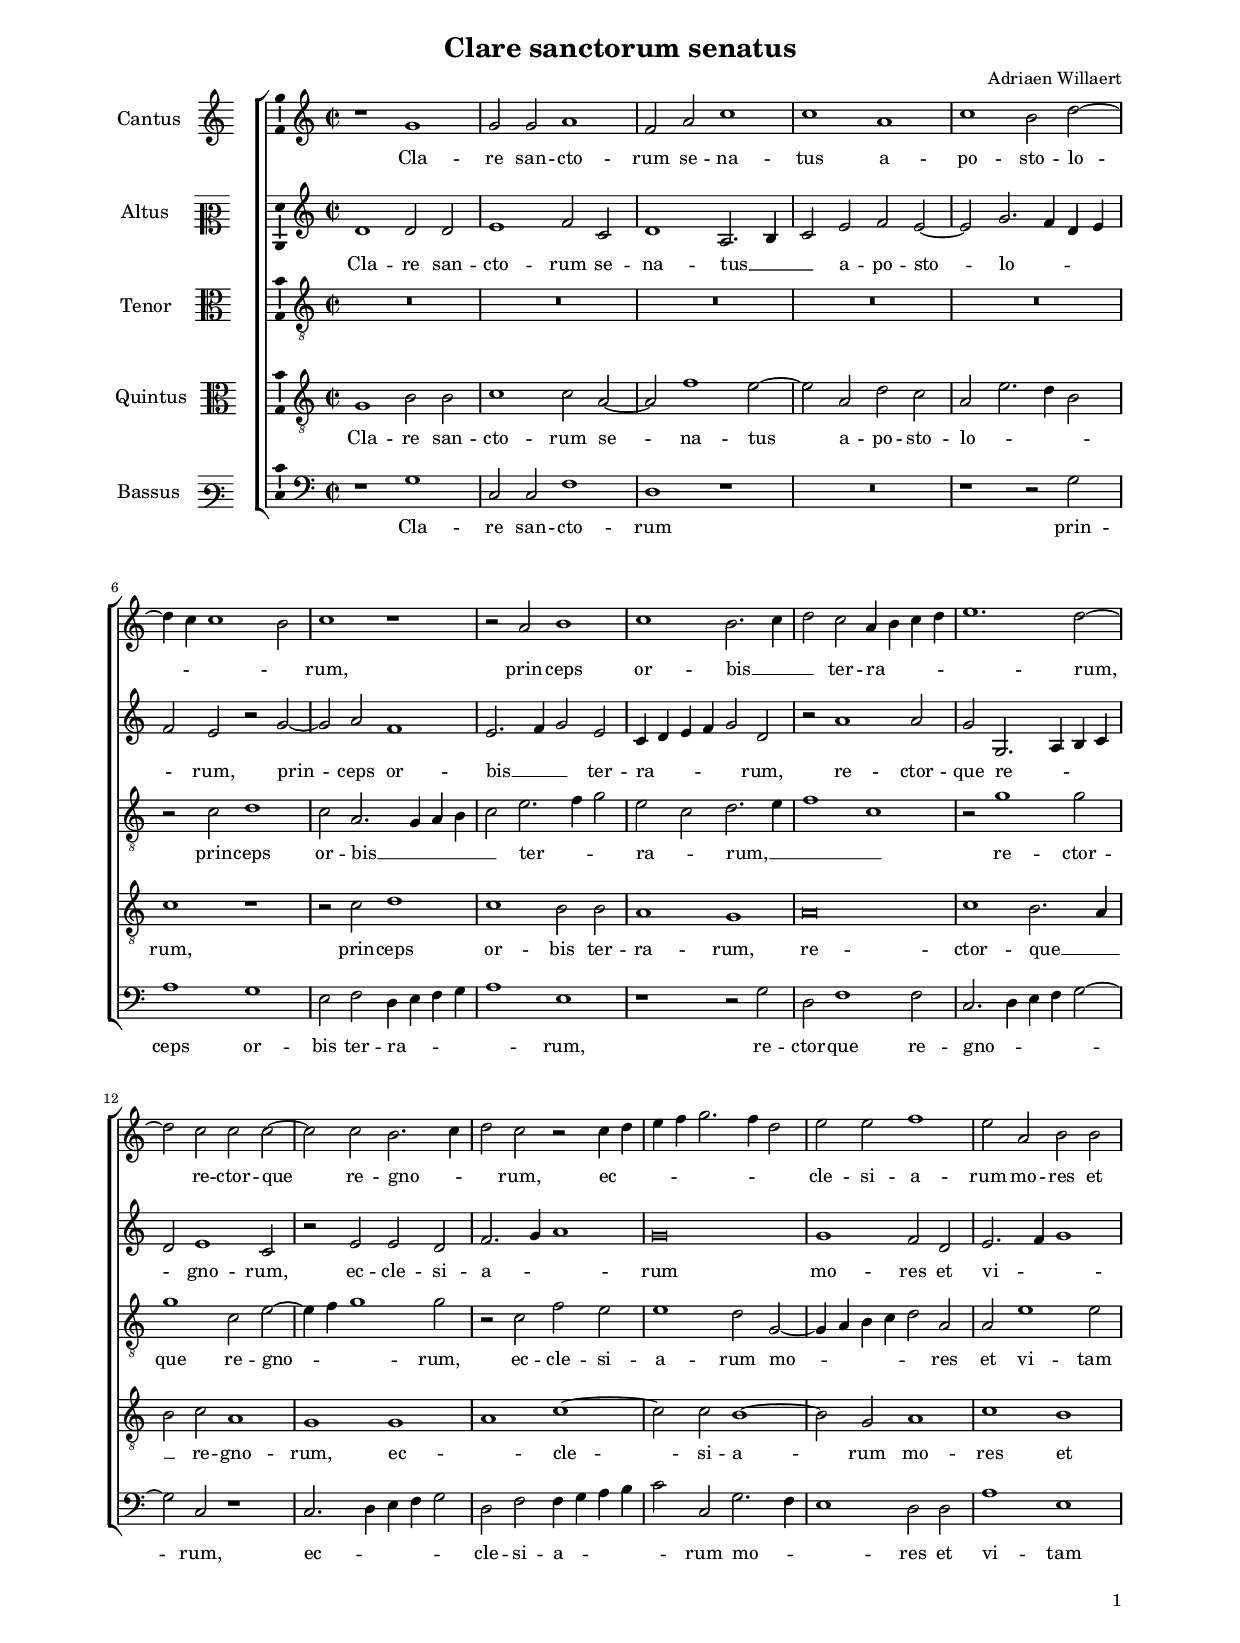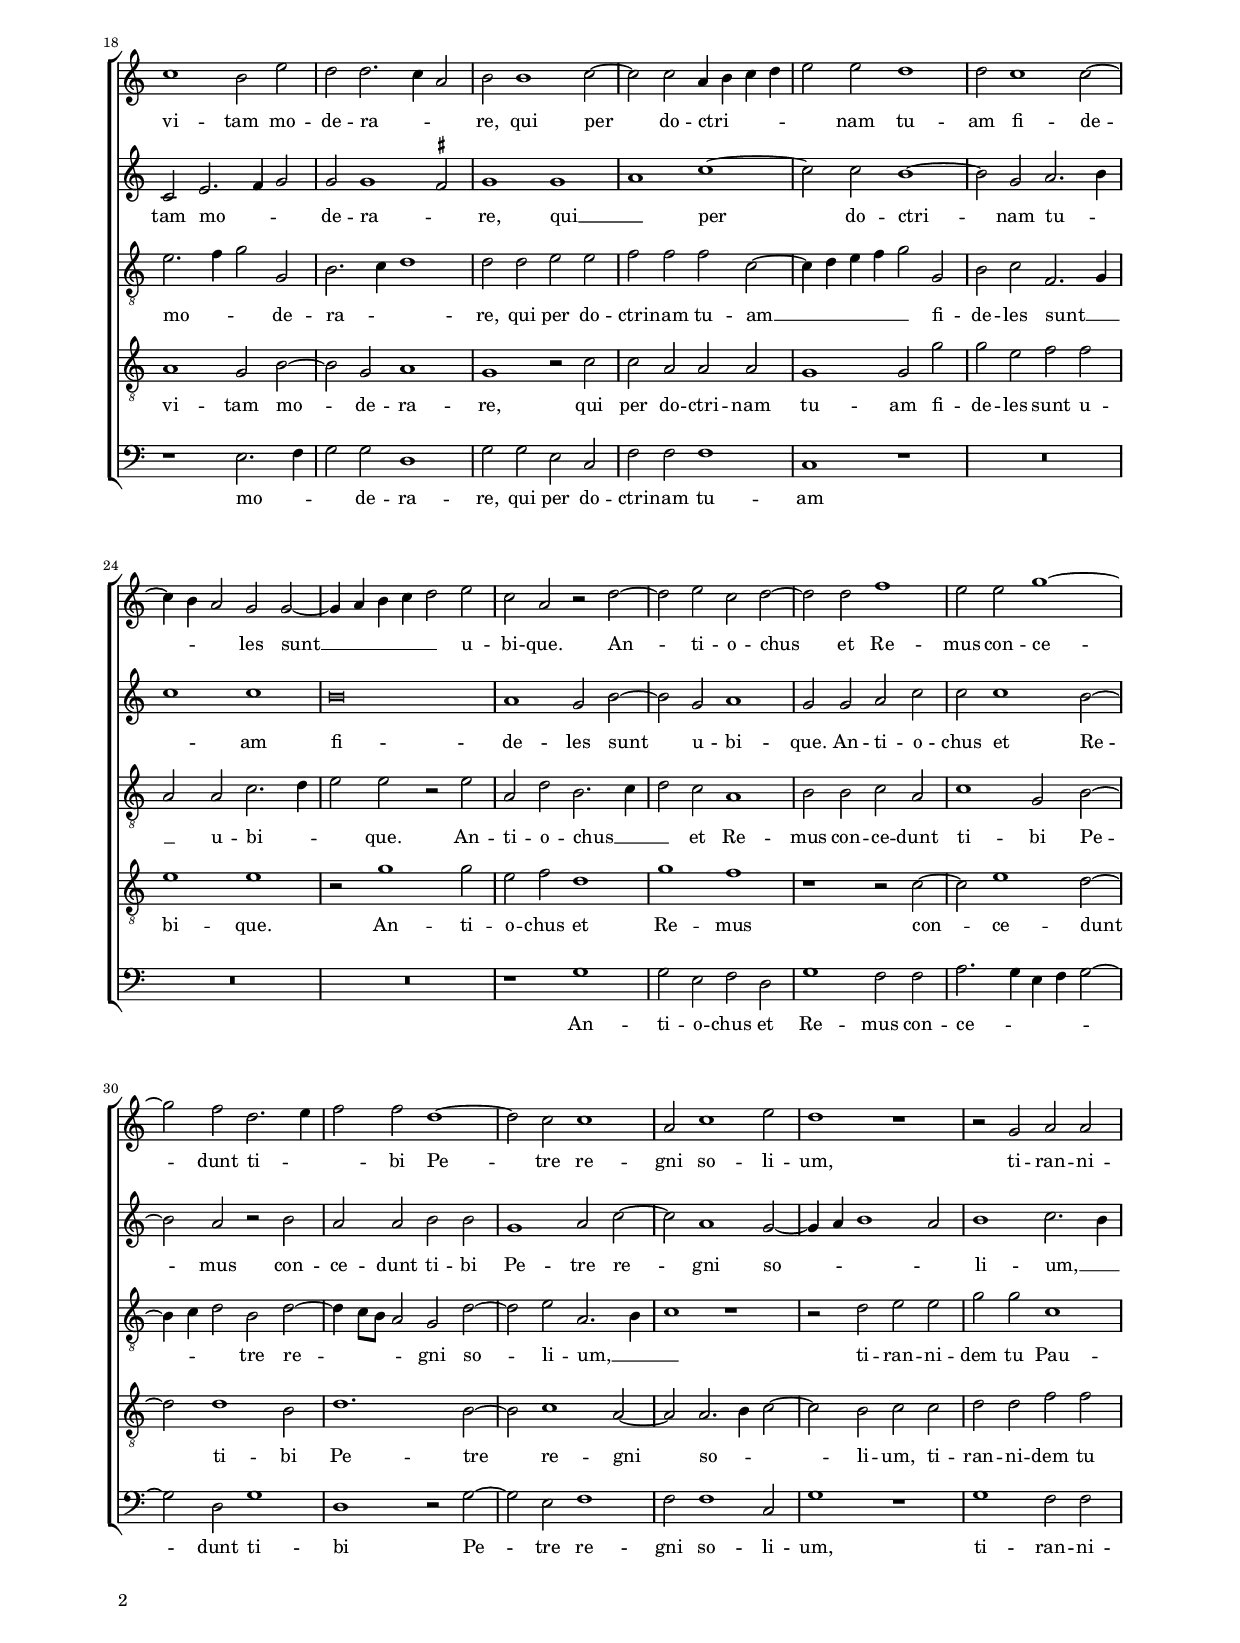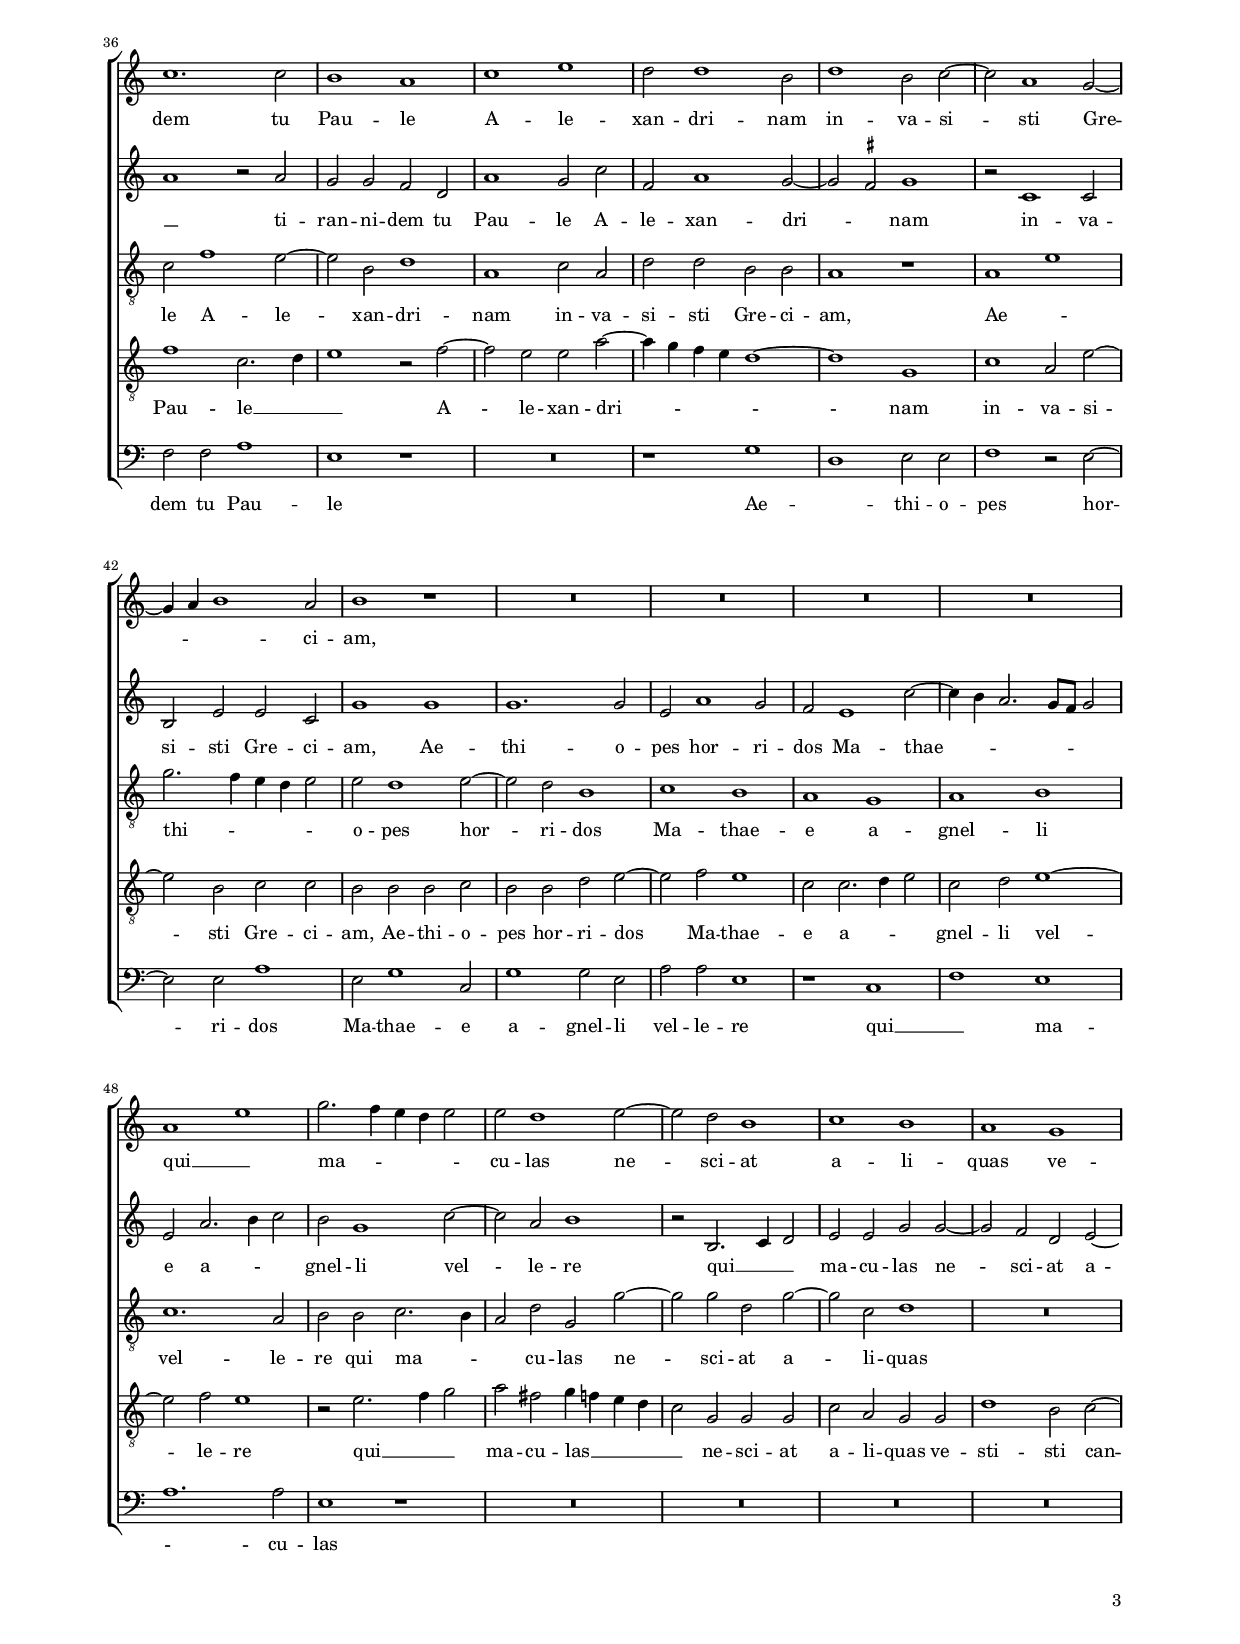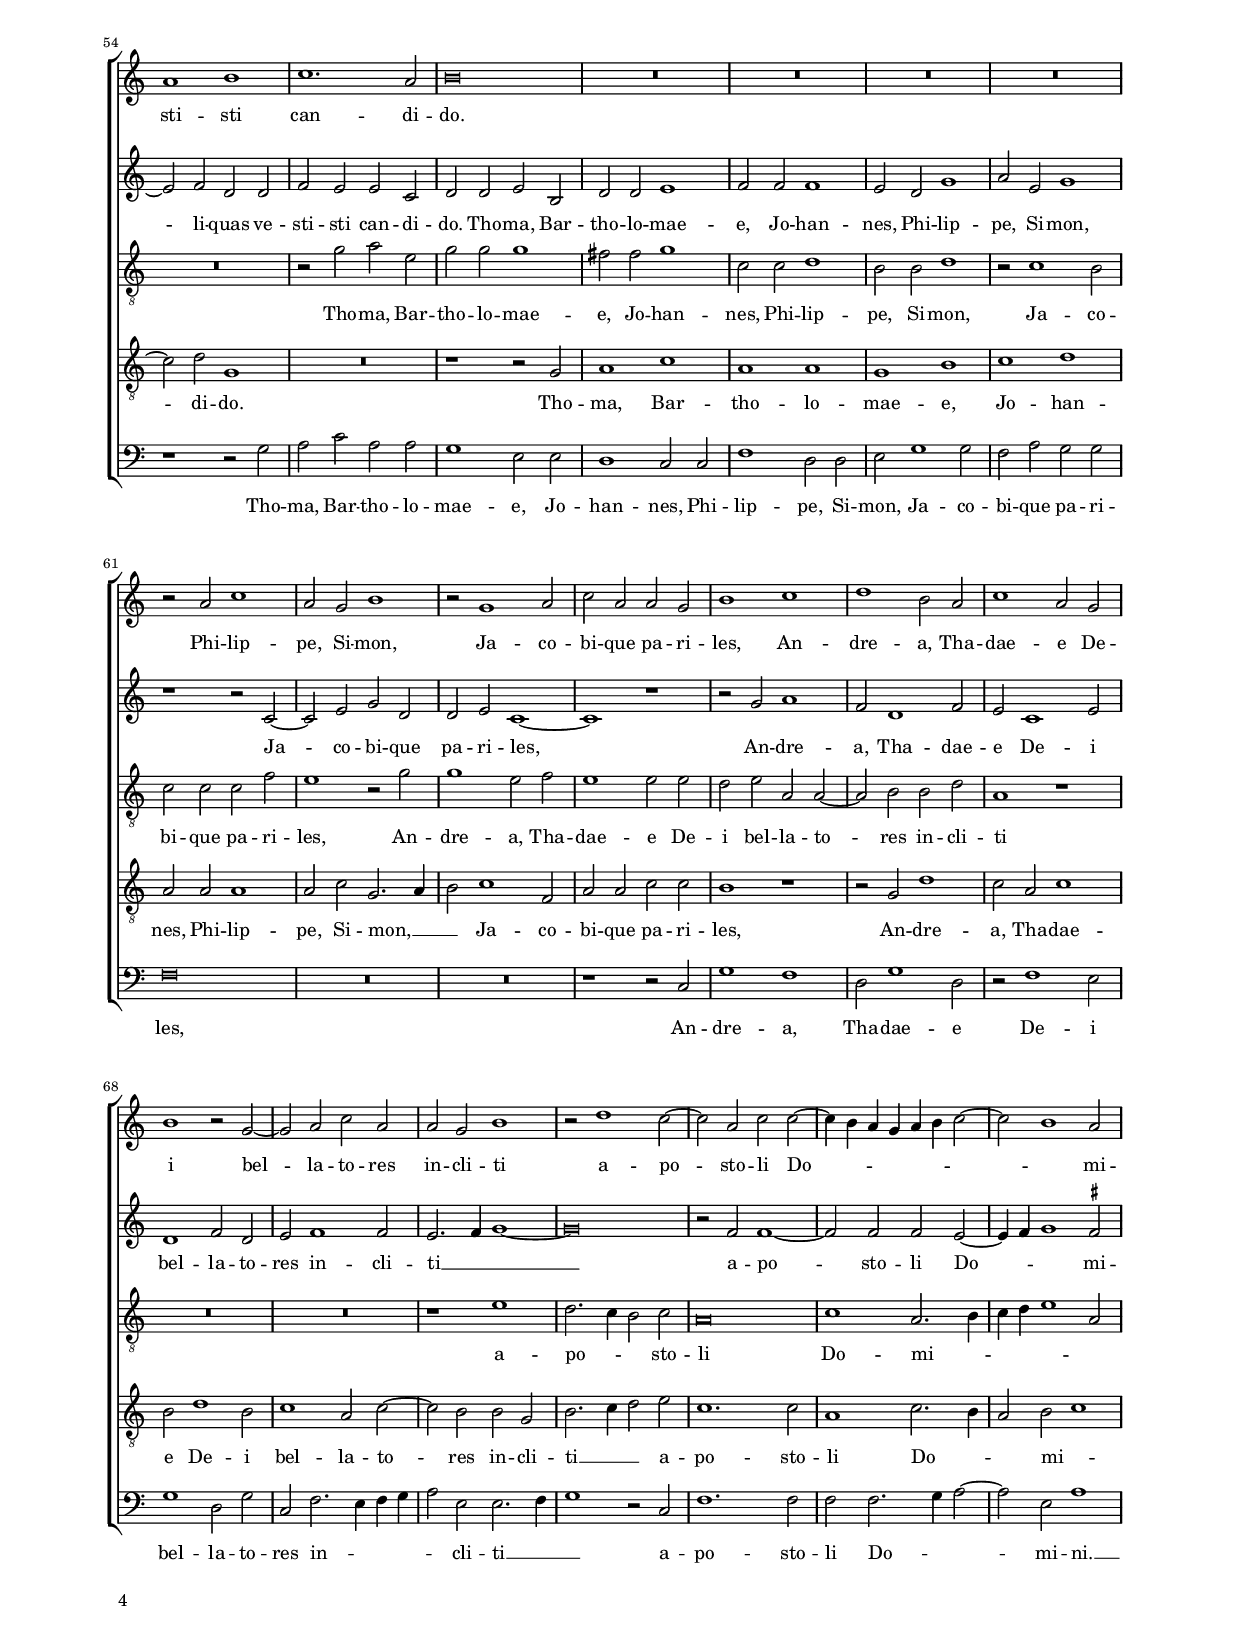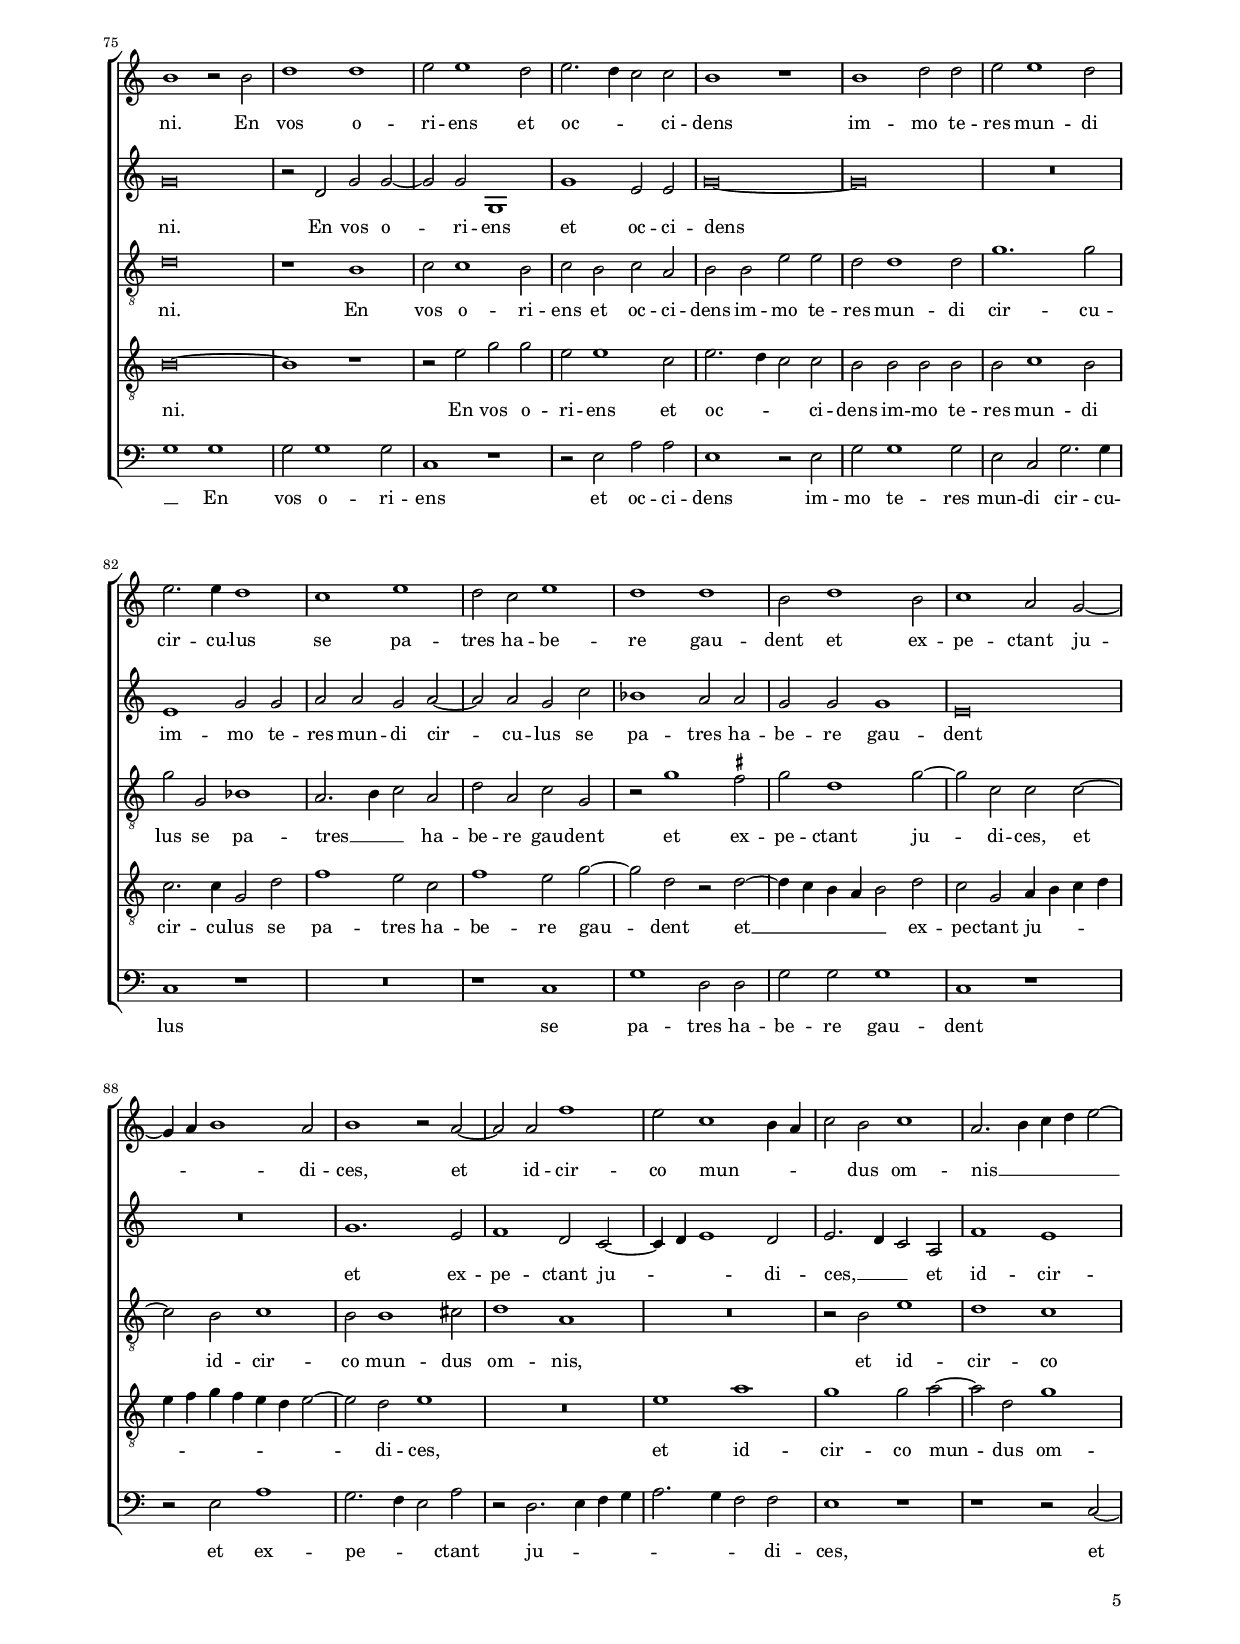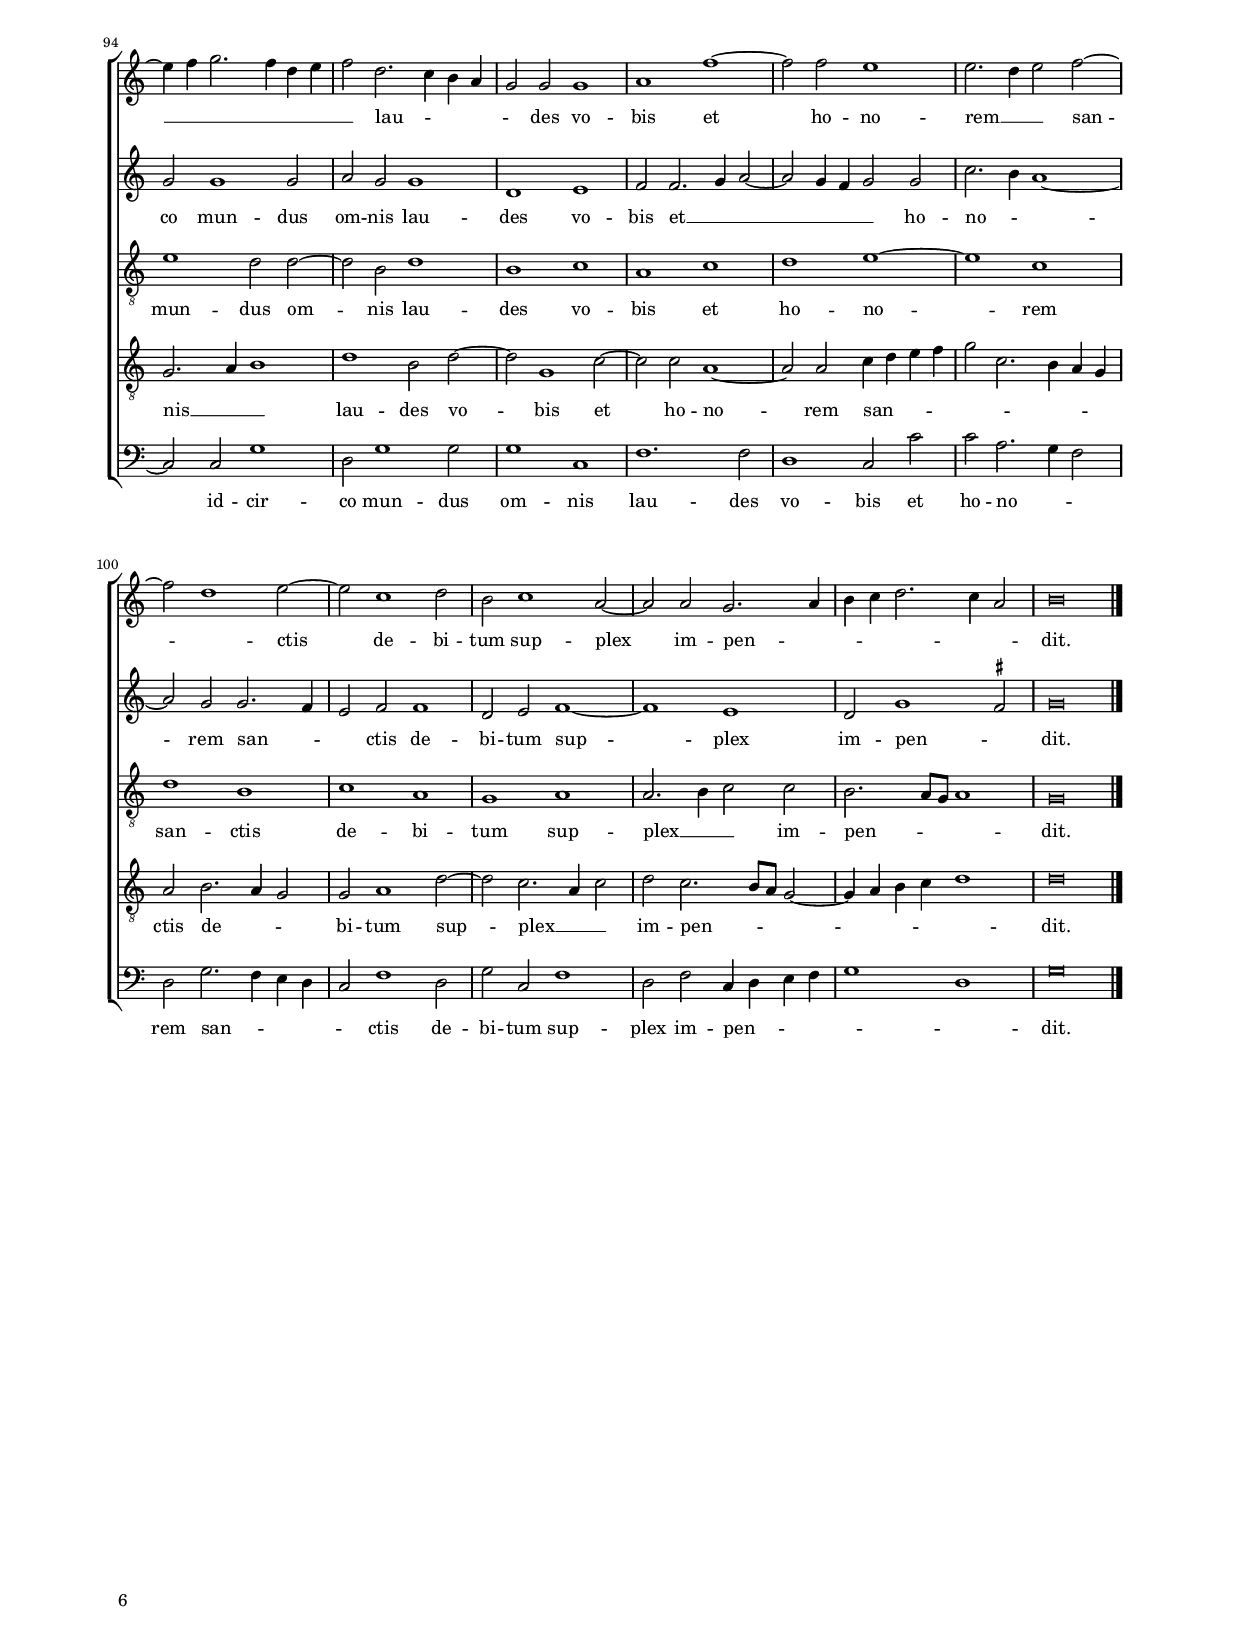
\header
{
  title="Clare sanctorum senatus"
  composer="Adriaen Willaert"
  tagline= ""
}

\version "2.20.0"
\language deutsch
#(set-global-staff-size 15)
% #(set-default-paper-size "letter")
#(ly:set-option 'point-and-click #f)


\paper
	{
	top-margin = 1.8 \cm
	bottom-margin = 1.2 \cm
	left-margin = 2 \cm
	right-margin = 2 \cm
	ragged-bottom = ##f
	ragged-last-bottom = ##t
	print-page-number = ##f
	system-system-spacing = #'((basic-distance . 17) (minimum-distance . 14) (padding . 7) (strechability . 150))
    oddFooterMarkup=\markup   \fill-line { "" \fromproperty #'page:page-number-string }
    evenFooterMarkup=\markup  \fill-line { \fromproperty #'page:page-number-string "" }
    last-bottom-spacing = #'((basic-distance . 12) (minimum-distance . 7) (padding . 4))
%	systems-per-page = 3
%   page-count = 3
%	min-systems-per-page = 3
%	print-all-headers = ##t
%	print-first-page-number = ##t
%	first-page-number = 1
	}

	
global = {
    % \set Staff.autoBeaming = ##f
	\key c \major
	\time 2/2 \set Score.measureLength = #(ly:make-moment 2/1)
    \set Score.tempoHideNote = ##t
    \tempo 2 = 90
    \skip 1*2*105 \bar "|."
	}

	ficta = { \once \set suggestAccidentals = ##t }

	forget = #(define-music-function (music) (ly:music?) #{
		\accidentalStyle forget
		$music
		\accidentalStyle default
		#})

	m = \melisma
	me = \melismaEnd
%	\mark \markup { \override #'(style . baroque) { \note  #"breve" #1 = \note #"breve." #1 } }

  

incipitcantus = \markup { \score {
	{
	\set Staff.instrumentName = \markup { \fontsize #1 "Cantus" }
	\key c \major
	\clef violin
	s4 \bar ""
	}
	\layout  {
	raggedright = ##t
	indent = 1.6 \cm
	line-width = 2.2\cm
	\context { \Staff \remove Time_signature_engraver }
	\override Staff.Clef.Y-extent = #'(0 . 0)
	}} \hspace #1 }

      
incipitaltus = \markup { \score {
	{
	\set Staff.instrumentName = \markup { \fontsize #1 "Altus" }
	\key c \major
	\clef mezzosoprano
	s4 \bar ""
	}
	\layout  {
	raggedright = ##t
	indent = 1.6 \cm
	line-width = 2.2\cm
	\context { \Staff \remove Time_signature_engraver }
	\override Staff.Clef.Y-extent = #'(0 . 0)
	}} \hspace #1 }


incipittenor = \markup { \score {
	{
	\set Staff.instrumentName = \markup { \fontsize #1 "Tenor" }
	\key c \major
	\clef alto
	s4 \bar ""
	}
	\layout  {
	raggedright = ##t
	indent = 1.6 \cm
	line-width = 2.2\cm
	\context { \Staff \remove Time_signature_engraver }
	\override Staff.Clef.Y-extent = #'(0 . 0)
	}} \hspace #1 }
      
      
incipitquintus = \markup { \score {
	{
	\set Staff.instrumentName = \markup { \fontsize #1 "Quintus" }
	\key c \major
	\clef alto
	s4 \bar ""
	}
	\layout  {
	raggedright = ##t
	indent = 1.6 \cm
	line-width = 2.2\cm
	\context { \Staff \remove Time_signature_engraver }
	\override Staff.Clef.Y-extent = #'(0 . 0)
	}} \hspace #1 }
      
      
incipitbassus = \markup { \score {
	{
	\set Staff.instrumentName = \markup { \fontsize #1 "Bassus" }
	\key c \major
	\clef varbaritone
	s4 \bar ""
	}
	\layout  {
	raggedright = ##t
	indent = 1.6 \cm
	line-width = 2.2\cm
	\context { \Staff \remove Time_signature_engraver }
	\override Staff.Clef.Y-extent = #'(0 . 0)
	}} \hspace #1 }


cantus =  \relative c''
	{
	r1 g
	g2 g a1
	f2 a c1
	c1 a
%5
	c1 h2 d~ |
	d4 c c1 h2
	c1 r
	r2 a h1
	c1 h2. c4
%10
	d2 c a4 h c d |
	e1. d2~
	d2 c c c~
	c2 c h2. c4
	d2 c r c4 d
%15
	e4 f g2. f4 d2 |
	e2 e f1
	e2 a, h h
	c1 h2 e
	d2 d2. c4 a2
%20
	h2 h1 c2~ |
	c2 c a4 h c d
	e2 e d1
	d2 c1 c2~
	c4 h a2 g g~
%25
	g4 a h c d2 e |
	c2 a r d~
	d2 e c d~
	d2 d f1
	e2 e g1~
%30
	g2 f d2. e4 |
	f2 f d1~
	d2 c c1
	a2 c1 e2
	d1 r
%35
	r2 g, a a |
	c1. c2
	h1 a
	c1 e
	d2 d1 h2
%40
	d1 h2 c~ |
	c2 a1 g2~
	g4 a h1 a2
	h1 r
	R\breve
%45
	R\breve |
	R\breve
	R\breve
	a1 e'
	g2. f4 e d e2
%50
	e2 d1 e2~ |
	e2 d h1
	c1 h
	a1 g
	a1 h
%55
	c1. a2 |
	h\breve
	R\breve
	R\breve
	R\breve
%60
	R\breve |
	r2 a c1
	a2 g h1
	r2 g1 a2
	c2 a a g
%65
	h1 c |
	d1 h2 a
	c1 a2 g
	h1 r2 g~
	g2 a c a
%70
	a2 g h1 |
	r2 d1 c2~
	c2 a c c~
	c4 h a g a h c2~
	c2 h1 a2
%75
	h1 r2 h |
	d1 d
	e2 e1 d2
	e2. d4 c2 c
	h1 r
%80
	h1 d2 d |
	e2 e1 d2
	e2. e4 d1
	c1 e
	d2 c e1
%85
	d1 d |
	h2 d1 h2
	c1 a2 g~
	g4 a h1 a2
	h1 r2 a~
%90
	a2 a f'1 |
	e2 c1 h4 a
	c2 h c1
	a2. h4 c d e2~
	e4 f g2. f4 d e
%95
	f2 d2. c4 h a |
	g2 g g1
	a1 f'~
	f2 f e1
	e2. d4 e2 f~
%100
	f2 d1 e2~ |
	e2 c1 d2
	h2 c1 a2~
	a2 a g2. a4
	h4 c d2. c4 a2
%105
	h\breve |
	}


altus =  \relative c'
    {
	d1 d2 d
	e1 f2 c
	d1 a2. h4
	c2 e f e~
%5
	e2 g2. f4 d e |
	f2 e r g~
	g2 a f1
	e2. f4 g2 e
	c4 d e f g2 d
%10
	r2 a'1 a2 |
	g2 g,2. a4 h c
	d2 e1 c2
	r2 e e d
	f2. g4 a1
%15
	g\breve |
	g1 f2 d
	e2. f4 g1
	c,2 e2. f4 g2
	g2 g1 \ficta fis2
%20
	g1 g |
	a1 c~
	c2 c h1~
	h2 g a2. h4
	c1 c
%25
	h\breve |
	a1 g2 h~
	h2 g a1
	g2 g a c
	c2 c1 h2~
%30
	h2 a r h |
	a2 a h h
	g1 a2 c~
	c2 a1 g2~
	g4 a h1 a2
%35
	h1 c2. h4 |
	a1 r2 a
	g2 g f d
	a'1 g2 c
	f,2 a1 g2~
%40
	g2 \ficta fis g1 |
	r2 c,1 c2
	h2 e e c
	g'1 g
	g1. g2
%45
	e2 a1 g2 |
	f2 e1 c'2~
	c4 h a2. g8 f g2
	e2 a2. h4 c2
	h2 g1 c2~
%50
	c2 a h1 |
	r2 h,2. c4 d2
	e2 e g g~
	g2 f d e~
	e2 f d d
%55
	f2 e e c |
	d2 d e h
	d2 d e1
	f2 f f1
	e2 d g1
%60
	a2 e g1 |
	r1 r2 c,~
	c2 e g d
	d2 e c1~
	c1 r
%65
	r2 g' a1 |
	f2 d1 f2
	e2 c1 e2
	d1 f2 d
	e2 f1 f2
%70
	e2. f4 g1~ |
	g\breve
	r2 f f1~
	f2 f f e~
	e4 f g1 \ficta fis2
%75
	g\breve |
	r2 d g g~
	g2 g g,1
	g'1 e2 e
	g\breve~
%80
	g\breve |
	R\breve
	e1 g2 g
	a2 a g a~
	a2 a g c
%85
	b1 a2 a |
	g2 g g1
	e\breve
	R\breve
	g1. e2
%90
	f1 d2 c~ |
	c4 d e1 d2
	e2. d4 c2 a
	f'1 e
	g2 g1 g2
%95
	a2 g g1 |
	d1 e
	f2 f2. g4 a2~
	a2 g4 f g2 g
	c2. h4 a1~
%100
	a2 g g2. f4 |
	e2 f f1
	d2 e f1~
	f1 e
	d2 g1 \ficta fis2
%105
	g\breve |
	}


tenor =  \relative c'
	{
	R\breve
	R\breve
	R\breve
	R\breve
%5
	R\breve |
	r2 c d1
	c2 a2. g4 a h
	c2 e2. f4 g2
	e2 c d2. e4
%10
	f1 c |
	r2 g'1 g2
	g1 c,2 e~
	e4 f g1 g2
	r2 c, f e
%15
	e1 d2 g,~ |
	g4 a h c d2 a
	a2 e'1 e2
	e2. f4 g2 g,
	h2. c4 d1
%20
	d2 d e e |
	f2 f f c~
	c4 d e f g2 g,
	h2 c f,2. g4
	a2 a c2. d4
%25
	e2 e r e |
	a,2 d h2. c4
	d2 c a1
	h2 h c a
	c1 g2 h~
%30
	h4 c d2 h d~ |
	d4 c8 h a2 g d'~
	d2 e a,2. h4
	c1 r
	r2 d e e
%35
	g2 g c,1 |
	c2 f1 e2~
	e2 h d1
	a1 c2 a
	d2 d h h
%40
	a1 r |
	a1 e'
	g2. f4 e d e2
	e2 d1 e2~
	e2 d h1
%45
	c1 h |
	a1 g
    a1 h
	c1. a2
	h2 h c2. h4
%50
	a2 d g, g'~ |
	g2 g d g~
	g2 c, d1
	R\breve
	R\breve
%55
	r2 g a e |
	g2 g g1
	fis2 fis g1
	c,2 c d1
	h2 h d1
%60
	r2 c1 h2 |
	c2 c c f
	e1 r2 g
	g1 e2 f
	e1 e2 e
%65
	d2 e a, a~ |
	a2 h h d
	a1 r
	R\breve
	R\breve
%70
	r1 e' |
	d2. c4 h2 c
	a\breve
	c1 a2. h4
	c4 d e1 a,2
%75
	d\breve |
	r1 h
	c2 c1 h2
	c2 h c a
	h2 h e e
%80
	d2 d1 d2 |
	g1. g2
	g2 g, b1
	a2. h4 c2 a
	d2 a c g
%85
	r2 g'1 \ficta fis2 |
	g2 d1 g2~
	g2 c, c c~
	c2 h c1
	h2 h1 cis2
%90
	d1 a |
	R\breve
	r2 h e1
	d1 c
	e1 d2 d~
%95
	d2 h d1 |
	h1 c
	a1 c
	d1 e~
	e1 c
%100
	d1 h |
	c1 a
	g1 a
	a2. h4 c2 c
	h2. a8 g a1
%105
	g\breve |
	}


quintus  =  \relative c'
	{
	g1 h2 h
	c1 c2 a~
	a2 f'1 e2~
	e2 a, d c
%5
	a2 e'2. d4 h2 |
	c1 r
	r2 c d1
	c1 h2 h
	a1 g
%10
	a\breve |
	c1 h2. a4
	h2 c a1
	g1 g
	a1 c~
%15
	c2 c h1~ |
	h2 g a1
	c1 h
	a1 g2 h~
	h2 g a1
%20
	g1 r2 c |
	c2 a a a
	g1 g2 g'
	g2 e f f
	e1 e
%25
	r2 g1 g2 |
	e2 f d1
	g1 f
	r1 r2 c~
	c2 e1 d2~
%30
	d2 d1 h2 |
	d1. h2~
	h2 c1 a2~
	a2 a2. h4 c2~
    c2 h c c
%35
	d2 d f f |
	f1 c2. d4
	e1 r2 f~
	f2 e e a~
	a4 g f e d1~
%40
	d1 g, |
	c1 a2 e'~
	e2 h c c
	h2 h h c
	h2 h d e~
%45
	e2 f e1 |
	c2 c2. d4 e2
	c2 d e1~
	e2 f e1
	r2 e2. f4 g2
%50
	a2 fis g4 f e d |
	c2 g g g
	c2 a g g
	d'1 h2 c~
	c2 d g,1
%55
	R\breve |
	r1 r2 g
	a1 c
	a1 a
	g1 h
%60
	c1 d |
	a2 a a1
	a2 c g2. a4
	h2 c1 f,2
	a2 a c c
%65
	h1 r |
	r2 g d'1
	c2 a c1
	h2 d1 h2
	c1 a2 c~
%70
	c2 h h g |
	h2. c4 d2 e
	c1. c2
	a1 c2. h4
	a2 h c1
%75
	h\breve~ |
	h1 r
	r2 e g g
	e2 e1 c2
	e2. d4 c2 c
%80
	h2 h h h |
	h2 c1 h2
	c2. c4 g2 d'
	f1 e2 c
	f1 e2 g~
%85
	g2 d r d~ |
	d4 c h a h2 d
	c2 g a4 h c d
	e4 f g f e d e2~
	e2 d e1
%90
	R\breve |
	e1 a
	g1 g2 a~
	a2 d, g1
	g,2. a4 h1
%95
	d1 h2 d~ |
	d2 g,1 c2~
	c2 c a1~
	a2 a c4 d e f
	g2 c,2. h4 a g
%100
	a2 h2. a4 g2 |
	g2 a1 d2~
	d2 c2. a4 c2
	d2 c2. h8 a g2~
	g4 a h c d1
%105
	d\breve |
	}


bassus  =  \relative c
	{
	r1 g'
	c,2 c f1
	d1 r
	R\breve
%5
	r1 r2 g |
	a1 g
	e2 f d4 e f g
	a1 e
	r1 r2 g
%10
	d2 f1 f2 |
	c2. d4 e f g2~
	g2 c, r1
	c2. d4 e f g2
	d2 f f4 g a h
%15
	c2 c, g'2. f4 |
	e1 d2 d
	a'1 e
	r1 e2. f4
	g2 g d1
%20
	g2 g e c |
	f2 f f1
	c1 r
	R\breve
	R\breve
%25
	R\breve |
	r1 g'
	g2 e f d
	g1 f2 f
	a2. g4 e f g2~
%30
	g2 d g1 |
	d1 r2 g~
	g2 e f1
	f2 f1 c2
	g'1 r
%35
	g1 f2 f |
	f2 f a1
	e1 r
	R\breve
	r1 g
%40
	d1 e2 e |
	f1 r2 e~
	e2 e a1
	e2 g1 c,2
	g'1 g2 e
%45
	a2 a e1 |
	r1 c
	f1 e
	a1. a2
	e1 r
%50
	R\breve |
	R\breve
	R\breve
	R\breve
	r1 r2 g
%55
	a2 c a a |
	g1 e2 e
	d1 c2 c
	f1 d2 d
	e2 g1 g2
%60
	f2 a g g |
	f\breve
	R\breve
	R\breve
	r1 r2 c
%65
	g'1 f |
	d2 g1 d2
	r2 f1 e2
	g1 d2 g
	c,2 f2. e4 f g
%70
	a2 e e2. f4 |
	g1 r2 c,
	f1. f2
	f2 f2. g4 a2~
	a2 e a1
%75
	g1 g |
	g2 g1 g2
	c,1 r
	r2 e a a
	e1 r2 e
%80
	g2 g1 g2 |
	e2 c g'2. g4
	c,1 r
	R\breve
	r1 c
%85
	g'1 d2 d |
	g2 g g1
	c,1 r
	r2 e a1
	g2. f4 e2 a
%90
	r2 d,2. e4 f g |
	a2. g4 f2 f
	e1 r
	r1 r2 c~
	c2 c g'1
%95
	d2 g1 g2 |
	g1 c,
	f1. f2
	d1 c2 c'
	c2 a2. g4 f2
%100
	d2 g2. f4 e d |
	c2 f1 d2
	g2 c, f1
	d2 f c4 d e f
	g1 d
%105
	g\breve |
	}


lyricscantus = \lyricmode {
	Cla -- re san -- cto -- rum se -- na -- tus a -- po -- sto -- lo -- _ _ _ rum,
    prin -- ceps or -- bis __ _ _ ter -- ra -- _ _ _ _ rum,
    re -- ctor -- que re -- gno -- _ _ rum,
    ec -- _ _ _ _ _ _ cle -- si -- a -- rum mo -- res et vi -- tam mo -- de -- ra -- _ _ re,
    qui per do -- ctri -- _ _ _ _ nam tu -- am fi -- de -- _ _ les sunt __ _ _ _ _ u -- bi -- que.
    An -- ti -- o -- chus et Re -- mus con -- ce -- dunt ti -- _ _ bi Pe -- tre re -- gni so -- li -- um,
    ti -- ran -- ni -- dem tu Pau -- le A -- le -- xan -- dri -- nam in -- va -- si -- sti Gre -- _ _ ci -- am,
    qui __ _ ma -- _ _ _ _ cu -- las ne -- sci -- at a -- li -- quas ve -- sti -- sti can -- di -- do.
    Phi -- lip -- pe, 
    Si -- mon, Ja -- co -- bi -- que pa -- ri -- les,
    An -- dre -- a, Tha -- dae -- e De -- i bel -- la -- to -- res in -- cli -- ti
    a -- po -- sto -- li Do -- _ _ _ _ _ _ _ mi -- ni.
    En vos o -- ri -- ens et oc -- _ _ ci -- dens im -- mo te -- res mun -- di cir -- cu -- lus
    se pa -- tres ha -- be -- re gau -- dent et ex -- pe -- ctant ju -- _ _ di -- ces,
    et id -- cir -- co mun -- _ _ _ dus om -- nis __ _ _ _ _ _ _ _ _ _ _ lau -- _ _ _ _ des vo -- bis
    et ho -- no -- rem __ _ _ san -- _ ctis de -- bi -- tum sup -- plex im -- pen -- _ _ _ _ _ _ dit.
	}


lyricsaltus = \lyricmode {
	Cla -- re san -- cto -- rum se -- na -- tus __ _ _ a -- po -- sto -- lo -- _ _ _ _ rum,
    prin -- ceps or -- bis __ _ _ ter -- ra -- _ _ _ _ rum,
    re -- ctor -- que re -- _ _ _ _ gno -- rum,
    ec -- cle -- si -- a -- _ _ rum mo -- res et vi -- _ _ tam mo -- _ _ de -- ra -- _ re,
    qui __ _ per do -- ctri -- nam tu -- _ _ am fi -- de -- les sunt u -- bi -- que.
    An -- ti -- o -- chus et Re -- mus con -- ce -- dunt ti -- bi Pe -- tre re -- gni so -- _ _ _ li -- um, __ _ _
    ti -- ran -- ni -- dem tu Pau -- le A -- le -- xan -- dri -- _ nam in -- va -- si -- sti Gre -- ci -- am,
    Ae -- thi -- o -- pes hor -- ri -- dos Ma -- thae -- _ _ _ _ _ e a -- _ _ gnel -- li vel -- le -- re
    qui __ _ _ ma -- cu -- las ne -- sci -- at a -- li -- quas ve -- sti -- sti can -- di -- do.
    Tho -- ma, Bar -- tho -- lo -- mae -- e, Jo -- han -- nes, Phi -- lip -- pe, 
    Si -- mon, Ja -- co -- bi -- que pa -- ri -- les,
    An -- dre -- a, Tha -- dae -- e De -- i bel -- la -- to -- res in -- cli -- ti __ _ _
    a -- po -- sto -- li Do -- _ _ mi -- ni.
    En vos o -- ri -- ens et oc -- ci -- dens im -- mo te -- res mun -- di cir -- cu -- lus
    se pa -- tres ha -- be -- re gau -- dent et ex -- pe -- ctant ju -- _ _ di -- ces, __ _ _
    et id -- cir -- co mun -- dus om -- nis lau -- des vo -- bis
    et __ _ _ _ _ _ ho -- no -- _ _ rem san -- _ _ ctis de -- bi -- tum sup -- plex im -- pen -- _ dit.
	}


lyricstenor = \lyricmode {
	prin -- ceps or -- bis __ _ _ _ _ ter -- _ _ ra -- _ rum, __ _ _ _
    re -- ctor -- que re -- gno -- _ _ rum,
    ec -- cle -- si -- a -- rum mo -- _ _ _ _ res et vi -- tam mo -- _ _ de -- ra -- _ _ re,
    qui per do -- ctri -- nam tu -- am __ _ _ _ _ fi -- de -- les sunt __ _ _ u -- bi -- _ _ que.
    An -- ti -- o -- chus __ _ _ et Re -- mus con -- ce -- dunt ti -- bi Pe -- _ _ tre re -- _ _ _ gni so -- li -- um, __ _ _
    ti -- ran -- ni -- dem tu Pau -- le A -- le -- xan -- dri -- nam in -- va -- si -- sti Gre -- ci -- am,
    Ae -- _ thi -- _ _ _ _ o -- pes hor -- ri -- dos Ma -- thae -- e a -- gnel -- li vel -- le -- re
    qui ma -- _ _ cu -- las ne -- sci -- at a -- li -- quas
    Tho -- ma, Bar -- tho -- lo -- mae -- e, Jo -- han -- nes, Phi -- lip -- pe, 
    Si -- mon, Ja -- co -- bi -- que pa -- ri -- les,
    An -- dre -- a, Tha -- dae -- e De -- i bel -- la -- to -- res in -- cli -- ti
    a -- po -- _ _ sto -- li Do -- mi -- _ _ _ _ _ ni.
    En vos o -- ri -- ens et oc -- ci -- dens im -- mo te -- res mun -- di cir -- cu -- lus
    se pa -- tres __ _ _ ha -- be -- re gau -- dent et ex -- pe -- ctant ju -- di -- ces,
    et id -- cir -- co mun -- dus om -- nis,
    et id -- cir -- co mun -- dus om -- nis lau -- des vo -- bis
    et ho -- no -- rem san -- ctis de -- bi -- tum sup -- plex __ _ _ im -- pen -- _ _ _ dit.
	}


lyricsquintus = \lyricmode {
	Cla -- re san -- cto -- rum se -- na -- tus a -- po -- sto -- lo -- _ _ _ rum,
    prin -- ceps or -- bis ter -- ra -- rum,
    re -- ctor -- que __ _ _ re -- gno -- rum,
    ec -- _ cle -- si -- a -- rum mo -- res et vi -- tam mo -- de -- ra -- re,
    qui per do -- ctri -- nam tu -- am fi -- de -- les sunt u -- bi -- que.
    An -- ti -- o -- chus et Re -- mus con -- ce -- dunt ti -- bi Pe -- tre re -- gni so -- _ _ li -- um,
    ti -- ran -- ni -- dem tu Pau -- le __ _ _ A -- le -- xan -- dri -- _ _ _ _ nam in -- va -- si -- sti Gre -- ci -- am,
    Ae -- thi -- o -- pes hor -- ri -- dos Ma -- thae -- e a -- _ _ gnel -- li vel -- le -- re
    qui __ _ _ ma -- cu -- las __ _ _ _ _ ne -- sci -- at a -- li -- quas ve -- sti -- sti can -- di -- do.
    Tho -- ma, Bar -- tho -- lo -- mae -- e, Jo -- han -- nes, Phi -- lip -- pe, 
    Si -- mon, __ _ _ Ja -- co -- bi -- que pa -- ri -- les,
    An -- dre -- a, Tha -- dae -- e De -- i bel -- la -- to -- res in -- cli -- ti __ _ _
    a -- po -- sto -- li Do -- _ _ mi -- _ ni.
    En vos o -- ri -- ens et oc -- _ _ ci -- dens im -- mo te -- res mun -- di cir -- cu -- lus
    se pa -- tres ha -- be -- re gau -- dent et __ _ _ _ _ ex -- pe -- ctant ju -- _ _ _ _ _ _ _ _ _ _ di -- ces,
    et id -- cir -- co mun -- dus om -- nis __ _ _ lau -- des vo -- bis
    et ho -- no -- rem san -- _ _ _ _ _ _ _ _ ctis de -- _ _ bi -- tum sup -- plex __ _ _ im -- pen -- _ _ _ _ _ _ _ dit.
	}


lyricsbassus = \lyricmode {
	Cla -- re san -- cto -- rum
    prin -- ceps or -- bis ter -- ra -- _ _ _ _ rum,
    re -- ctor -- que re -- gno -- _ _ _ _ rum,
    ec -- _ _ _ _ cle -- si -- a -- _ _ _ _ rum mo -- _ _ res et vi -- tam mo -- _ _ de -- ra -- re,
    qui per do -- ctri -- nam tu -- am
    An -- ti -- o -- chus et Re -- mus con -- ce -- _ _ _ _ dunt ti -- bi Pe -- tre re -- gni so -- li -- um,
    ti -- ran -- ni -- dem tu Pau -- le
    Ae -- _ thi -- o -- pes hor -- ri -- dos Ma -- thae -- e a -- gnel -- li vel -- le -- re
    qui __ _ ma -- _ cu -- las
    Tho -- ma, Bar -- tho -- lo -- mae -- e, Jo -- han -- nes, Phi -- lip -- pe, 
    Si -- mon, Ja -- co -- bi -- que pa -- ri -- les,
    An -- dre -- a, Tha -- dae -- e De -- i bel -- la -- to -- res in -- _ _ _ _ cli -- ti __ _ _
    a -- po -- sto -- li Do -- _ _ mi -- ni. __ _
    En vos o -- ri -- ens et oc -- ci -- dens im -- mo te -- res mun -- di cir -- cu -- lus
    se pa -- tres ha -- be -- re gau -- dent et ex -- pe -- _ _ ctant ju -- _ _ _ _ _ _ di -- ces,
    et id -- cir -- co mun -- dus om -- nis lau -- des vo -- bis
    et ho -- no -- _ _ rem san -- _ _ _ _ ctis de -- bi -- tum sup -- plex im -- pen -- _ _ _ _ _ dit.
	}


\score
{  
    % \transpose {
	\new ChoirStaff \with { \override StaffGrouper.staff-staff-spacing.basic-distance = #12 }
	<<

	\new Staff << \global
	\new Voice="v1" {
		\set Staff.instrumentName=\incipitcantus
%		\set Staff.instrumentName= "S"
		\set Staff.midiInstrument = "reed organ"
		\clef violin
		\cantus }
	\new Lyrics \lyricsto "v1" {\lyricscantus }
	>>


	\new Staff << \global
	\new Voice="v2" {
		\set Staff.instrumentName=\incipitaltus
%		\set Staff.instrumentName= "A"
		\set Staff.midiInstrument = "reed organ"
                \clef violin % "G_8"
		\altus}
	\new Lyrics \lyricsto "v2" {\lyricsaltus }
	>>


	\new Staff << \global
	\new Voice="v3" {
		\set Staff.instrumentName=\incipittenor
%		\set Staff.instrumentName= "T"
		\set Staff.midiInstrument = "reed organ"
		\clef "G_8"
		\tenor }
	\new Lyrics \lyricsto "v3" {\lyricstenor }
	>>


	\new Staff << \global
	\new Voice="v5" {
		\set Staff.instrumentName=\incipitquintus
%		\set Staff.instrumentName= "Q"
		\set Staff.midiInstrument = "reed organ"
		\clef "G_8"
		\quintus}
	\new Lyrics \lyricsto "v5" {\lyricsquintus }
	>>


	\new Staff << \global
	\new Voice="v4" {
		\set Staff.instrumentName=\incipitbassus
%		\set Staff.instrumentName= "B"
		\set Staff.midiInstrument = "reed organ"
		\clef bass 
		\bassus }
	\new Lyrics \lyricsto "v4" {\lyricsbassus}
	>>

	>>
	% } % transpose

	\layout
	{
	indent = 2.5\cm
	\context { \Lyrics \override VerticalAxisGroup.nonstaff-relatedstaff-spacing.padding = #1.4 }
%	\context { \Lyrics \override LyricText.font-size = #1 }
	\context { \Staff \override TimeSignature.break-visibility = #end-of-line-invisible }
	\context { \Staff \consists "Ambitus_engraver" }
%   \context { \Staff \consists "Custos_engraver" }
%   \context { \Staff \override Custos.style = #'mensural }
%	\context { \Voice \override Slur.transparent = ##t }
	\context { \Score \override BarNumber.padding = #2 }
	\context { \Voice \override NoteHead.style = #'baroque }
	}

\midi
	{
    	
	}

}


% EOF
